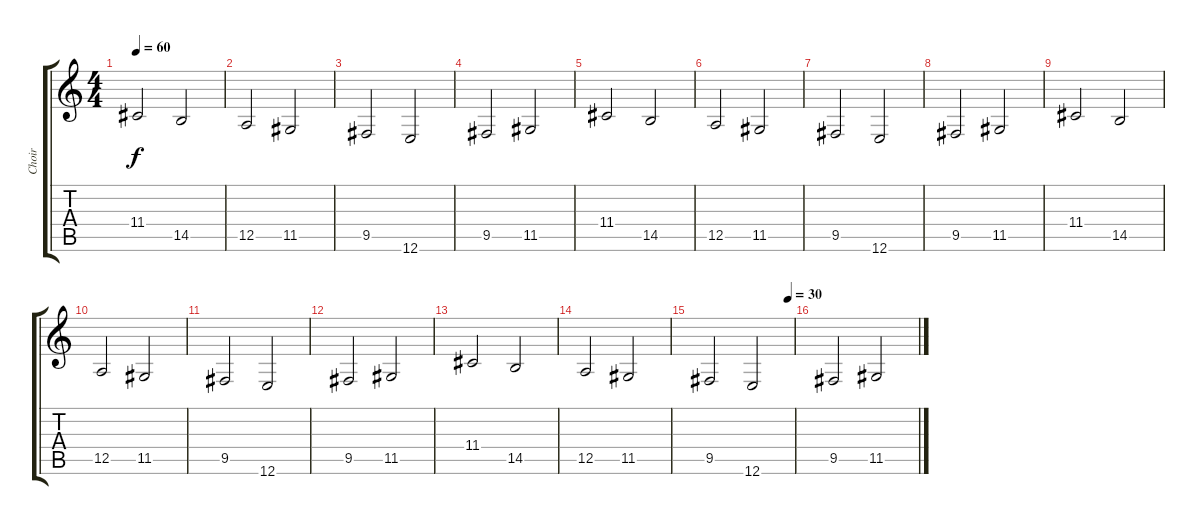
\track ("Choir" "Choir") {instrument choiraahs}
\staff {score tabs}
\tuning (E4 B3 G3 D3 A2 E2) {hide}
\ts (4 4)
\tempo 60
\clef g2
\ks c
11.4.2{dy f} 14.5.2 |
12.5.2 11.5.2 |
9.5.2 12.6.2 |
9.5.2 11.5.2 |
11.4.2 14.5.2 |
12.5.2 11.5.2 |
9.5.2 12.6.2 |
9.5.2 11.5.2 |
11.4.2 14.5.2 |
12.5.2 11.5.2 |
9.5.2 12.6.2 |
9.5.2 11.5.2 |
11.4.2 14.5.2 |
12.5.2 11.5.2 |
\tempo (30 0.9375)
9.5.2 12.6.2 |
9.5.2 11.5.2
